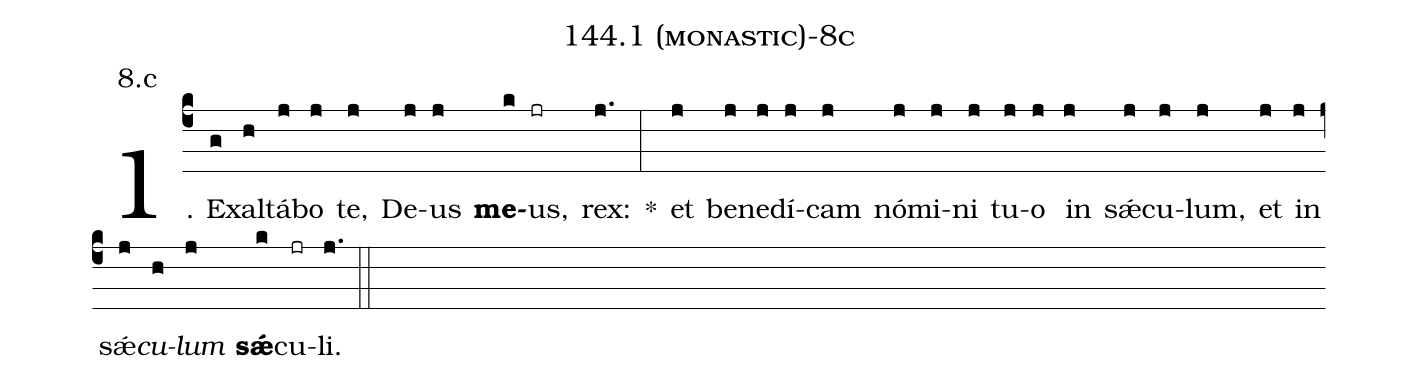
name: 144.1 (monastic)-8c;
annotation: 8.c;
%%
(c4)1. Ex(g)al(h)tá(j)bo(j) te,(j) De(j)us(j) <b>me</b>(k)us,(jr) rex:(j.) *(:) et(j) be(j)ne(j)dí(j)cam(j) nó(j)mi(j)ni(j) tu(j)o(j) in(j) sǽ(j)cu(j)lum,(j) et(j) in(j) sǽ(j)<i>cu</i>(h)<i>lum</i>(j) <b>sǽ</b>(k)cu(jr)li.(j.) (::)
